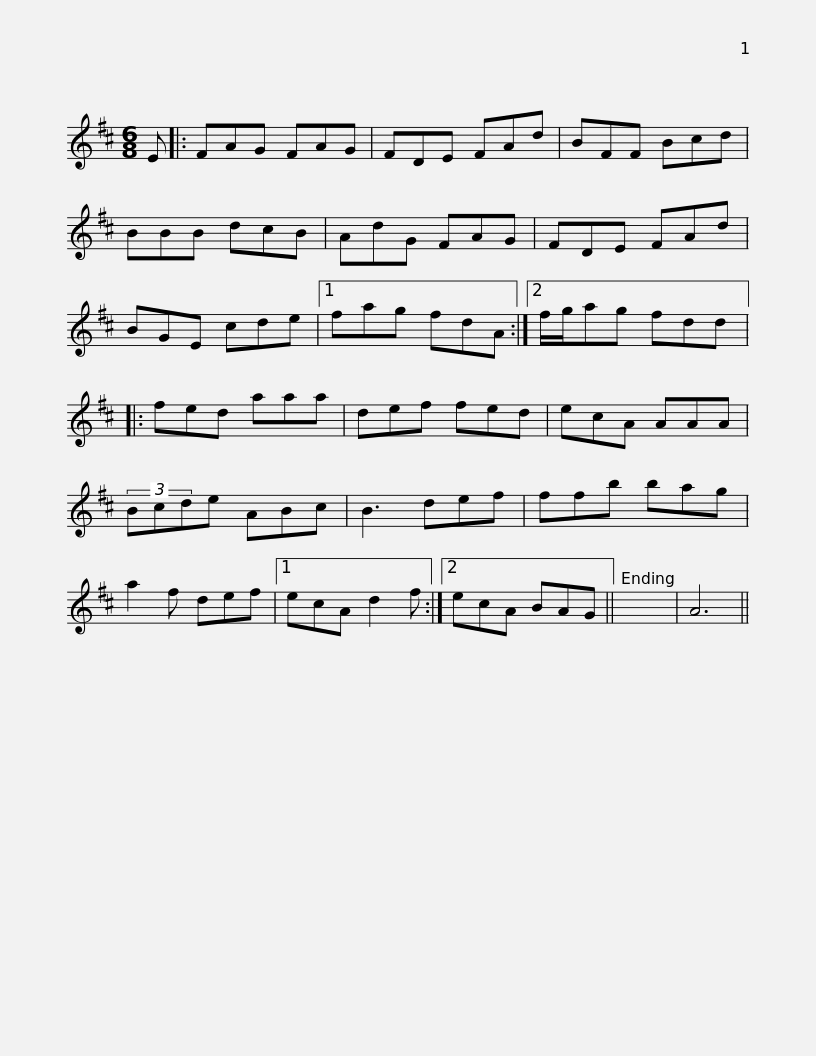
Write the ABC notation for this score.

X:1
L:1/8
M:6/8
I:linebreak $
K:D
V:1 treble
V:1
 E |: FAG FAG | FDE FAd | BFF Bcd | BBB dcB | %5
 AdG FAG | FDE FAd | BGE cde |1$ fag fdA :|2 f/g/ag fdd |: %10
 fed aaa | def fed | ecA AAA | (3Bcde ABc | B3 def |$ %15
 ffb bag | a2 f def |1 ecA d2 f :|2 ecA BAG || x6 | %20
 A6 || %21
